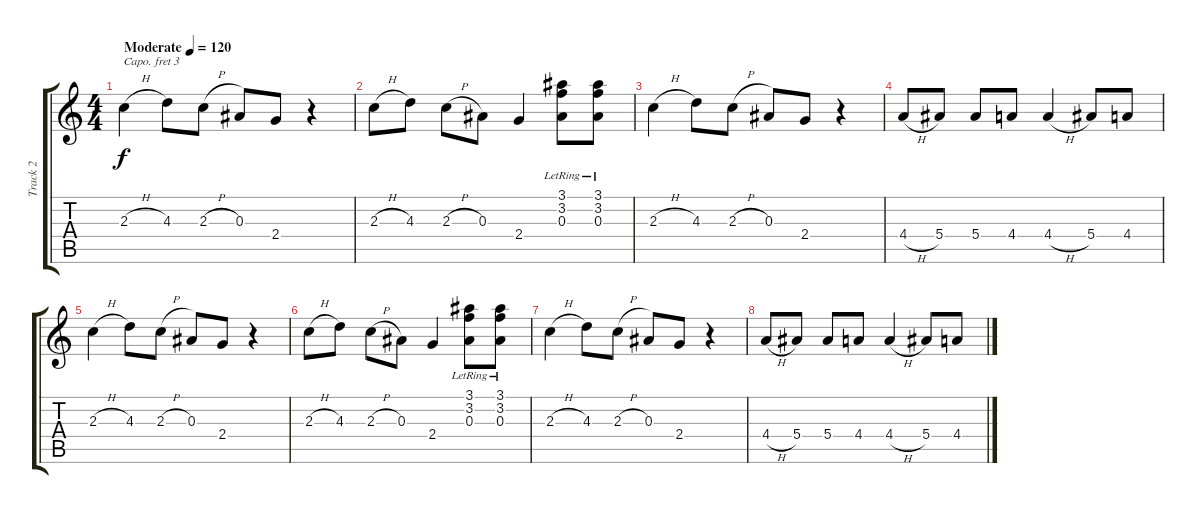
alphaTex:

\track ("Track 2" "Track 2") {instrument acousticguitarsteel}
\staff {score tabs}
\capo 3
\tuning (E4 B3 G3 D3 A2 E2) {hide}
\ts (4 4)
\tempo (120 "Moderate")
\clef g2
\ks c
2.3{h}.4{dy f instrument acousticguitarsteel} 4.3.8 2.3{h}.8 0.3.8 2.4.8 r.4 |
2.3{h}.8 4.3.8 2.3{h}.8 0.3.8 2.4.4 (3.1 3.2 0.3{lr}).8 (3.1 3.2 0.3{lr}).8 |
2.3{h}.4 4.3.8 2.3{h}.8 0.3.8 2.4.8 r.4 |
4.4{h}.8 5.4.8 5.4.8 4.4.8 4.4{h}.4 5.4.8 4.4.8 |
2.3{h}.4 4.3.8 2.3{h}.8 0.3.8 2.4.8 r.4 |
2.3{h}.8 4.3.8 2.3{h}.8 0.3.8 2.4.4 (3.1 3.2 0.3{lr}).8 (3.1 3.2 0.3{lr}).8 |
2.3{h}.4 4.3.8 2.3{h}.8 0.3.8 2.4.8 r.4 |
4.4{h}.8 5.4.8 5.4.8 4.4.8 4.4{h}.4 5.4.8 4.4.8
